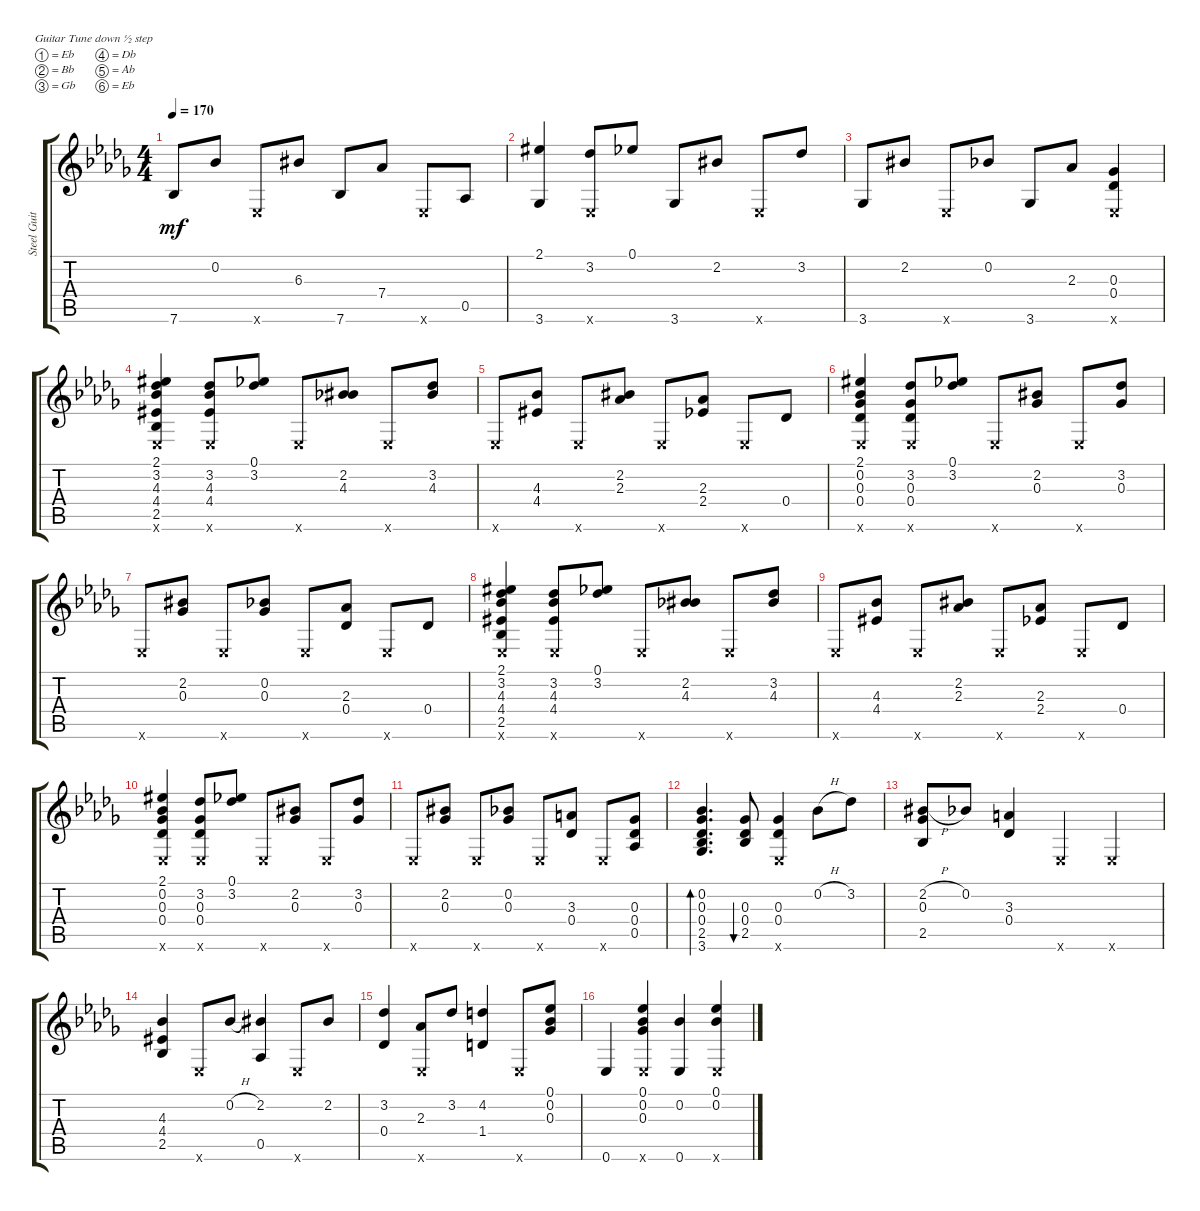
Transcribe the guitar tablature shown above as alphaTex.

\defaultSystemsLayout 4
\bracketExtendMode groupsimilarinstruments
\otherSystemsTrackNameOrientation horizontal
\track ("Steel Guitar" "Steel Guit") {instrument acousticguitarsteel}
\staff {score tabs}
\tuning (Eb4 Bb3 Gb3 Db3 Ab2 Eb2)
\ts (4 4)
\tempo 170
\clef g2
\ks db
7.6{acc forcenatural}.8{dy mf beam Up} 0.2{acc forcenatural}.8{beam Up} 0.6{x acc forcenatural}.8{beam Up} 6.3{acc #}.8{beam Up} 7.6{acc forcenatural}.8{beam Up} 7.4{acc forcenatural}.8{beam Up} 0.6{x acc forcenatural}.8{beam Up} 0.5{acc forcenatural}.8{beam Up} |
(3.6{acc forcenatural} 2.1{acc #}).4{beam Up} (0.6{x acc forcenatural} 3.2{acc forcenatural}).8{beam Up} 0.1{acc forcenatural}.8{beam Up} 3.6{acc forcenatural}.8{beam Up} 2.2{acc #}.8{beam Up} 0.6{x acc forcenatural}.8{beam Up} 3.2{acc forcenatural}.8{beam Up} |
3.6{acc forcenatural}.8{beam Up} 2.2{acc #}.8{beam Up} 0.6{x acc forcenatural}.8{beam Up} 0.2{acc forcenatural}.8{beam Up} 3.6{acc forcenatural}.8{beam Up} 2.3{acc forcenatural}.8{beam Up} (0.6{x acc forcenatural} 0.3{acc forcenatural} 0.4{acc forcenatural}).4{beam Up} |
(2.5{acc forcenatural} 4.4{acc #} 4.3{acc forcenatural} 3.2{acc forcenatural} 2.1{acc #} 0.6{x acc forcenatural}).4{beam Up} (3.2{acc forcenatural} 4.3{acc forcenatural} 4.4{acc #} 0.6{x acc forcenatural}).8{beam Up} (0.1{acc forcenatural} 3.2{acc forcenatural}).8{beam Up} 0.6{x acc forcenatural}.8{beam Up} (2.2{acc #} 4.3{acc forcenatural}).8{beam Up} 0.6{x acc forcenatural}.8{beam Up} (3.2{acc forcenatural} 4.3{acc forcenatural}).8{beam Up} |
0.6{x acc forcenatural}.8{beam Up} (4.3{acc forcenatural} 4.4{acc #}).8{beam Up} 0.6{x acc forcenatural}.8{beam Up} (2.2{acc #} 2.3{acc forcenatural}).8{beam Up} 0.6{x acc forcenatural}.8{beam Up} (2.3{acc forcenatural} 2.4{acc forcenatural}).8{beam Up} 0.6{x acc forcenatural}.8{beam Up} 0.4{acc forcenatural}.8{beam Up} |
(0.4{acc forcenatural} 0.3{acc forcenatural} 0.2{acc forcenatural} 2.1{acc #} 0.6{x acc forcenatural}).4{beam Up} (3.2{acc forcenatural} 0.3{acc forcenatural} 0.4{acc forcenatural} 0.6{x acc forcenatural}).8{beam Up} (0.1{acc forcenatural} 3.2{acc forcenatural}).8{beam Up} 0.6{x acc forcenatural}.8{beam Up} (2.2{acc #} 0.3{acc forcenatural}).8{beam Up} 0.6{x acc forcenatural}.8{beam Up} (3.2{acc forcenatural} 0.3{acc forcenatural}).8{beam Up} |
0.6{x acc forcenatural}.8{beam Up} (0.3{acc forcenatural} 2.2{acc #}).8{beam Up} 0.6{x acc forcenatural}.8{beam Up} (0.2{acc forcenatural} 0.3{acc forcenatural}).8{beam Up} 0.6{x acc forcenatural}.8{beam Up} (2.3{acc forcenatural} 0.4{acc forcenatural}).8{beam Up} 0.6{x acc forcenatural}.8{beam Up} 0.4{acc forcenatural}.8{beam Up} |
(2.5{acc forcenatural} 4.4{acc #} 4.3{acc forcenatural} 3.2{acc forcenatural} 2.1{acc #} 0.6{x acc forcenatural}).4{beam Up} (3.2{acc forcenatural} 4.3{acc forcenatural} 4.4{acc #} 0.6{x acc forcenatural}).8{beam Up} (0.1{acc forcenatural} 3.2{acc forcenatural}).8{beam Up} 0.6{x acc forcenatural}.8{beam Up} (2.2{acc #} 4.3{acc forcenatural}).8{beam Up} 0.6{x acc forcenatural}.8{beam Up} (3.2{acc forcenatural} 4.3{acc forcenatural}).8{beam Up} |
0.6{x acc forcenatural}.8{beam Up} (4.3{acc forcenatural} 4.4{acc #}).8{beam Up} 0.6{x acc forcenatural}.8{beam Up} (2.2{acc #} 2.3{acc forcenatural}).8{beam Up} 0.6{x acc forcenatural}.8{beam Up} (2.3{acc forcenatural} 2.4{acc forcenatural}).8{beam Up} 0.6{x acc forcenatural}.8{beam Up} 0.4{acc forcenatural}.8{beam Up} |
(0.4{acc forcenatural} 0.3{acc forcenatural} 0.2{acc forcenatural} 2.1{acc #} 0.6{x acc forcenatural}).4{beam Up} (3.2{acc forcenatural} 0.3{acc forcenatural} 0.4{acc forcenatural} 0.6{x acc forcenatural}).8{beam Up} (0.1{acc forcenatural} 3.2{acc forcenatural}).8{beam Up} 0.6{x acc forcenatural}.8{beam Up} (2.2{acc #} 0.3{acc forcenatural}).8{beam Up} 0.6{x acc forcenatural}.8{beam Up} (3.2{acc forcenatural} 0.3{acc forcenatural}).8{beam Up} |
0.6{x acc forcenatural}.8{beam Up} (0.3{acc forcenatural} 2.2{acc #}).8{beam Up} 0.6{x acc forcenatural}.8{beam Up} (0.2{acc forcenatural} 0.3{acc forcenatural}).8{beam Up} 0.6{x acc forcenatural}.8{beam Up} (3.3{acc #} 0.4{acc forcenatural}).8{beam Up} 0.6{x acc forcenatural}.8{beam Up} (0.5{acc forcenatural} 0.4{acc forcenatural} 0.3{acc forcenatural}).8{beam Up} |
(3.6{acc forcenatural} 2.5{acc forcenatural} 0.4{acc forcenatural} 0.3{acc forcenatural} 0.2{acc forcenatural}).4{d bd 51 beam Up} (0.4{acc forcenatural} 2.5{acc forcenatural} 0.3{acc forcenatural}).8{bu 56 beam Up} (0.3{acc forcenatural} 0.4{acc forcenatural} 0.6{x acc forcenatural}).4{beam Up} 0.2{h acc forcenatural}.8{beam Down} 3.2{acc forcenatural}.8{beam Down} |
(2.2{h acc #} 0.3{acc forcenatural} 2.5{acc forcenatural}).8{beam Up} 0.2{acc forcenatural}.8{beam Up} (3.3{acc #} 0.4{acc forcenatural}).4{beam Up} 0.6{x acc forcenatural}.4{beam Up} 0.6{x acc forcenatural}.4{beam Up} |
(2.5{acc forcenatural} 4.3{acc forcenatural} 4.4{acc #}).4{beam Up} 0.6{x acc forcenatural}.8{beam Up} 0.2{h acc forcenatural}.8{beam Up} (2.2{acc #} 0.5{acc forcenatural}).4{beam Up} 0.6{x acc forcenatural}.8{beam Up} 2.2{acc #}.8{beam Up} |
(3.2{acc forcenatural} 0.4{acc forcenatural}).4{beam Up} (0.6{x acc forcenatural} 2.3{acc forcenatural}).8{beam Up} 3.2{acc forcenatural}.8{beam Up} (4.2{acc #} 1.4{acc #}).4{beam Up} 0.6{x acc forcenatural}.8{beam Up} (0.1{acc forcenatural} 0.2{acc forcenatural} 0.3{acc forcenatural}).8{beam Up} |
0.6{acc forcenatural}.4{beam Up} (0.1{acc forcenatural} 0.2{acc forcenatural} 0.3{acc forcenatural} 0.6{x acc forcenatural}).4{beam Up} (0.2{acc forcenatural} 0.6{acc forcenatural}).4{beam Up} (0.1{acc forcenatural} 0.2{acc forcenatural} 0.6{x acc forcenatural}).4{beam Up}
